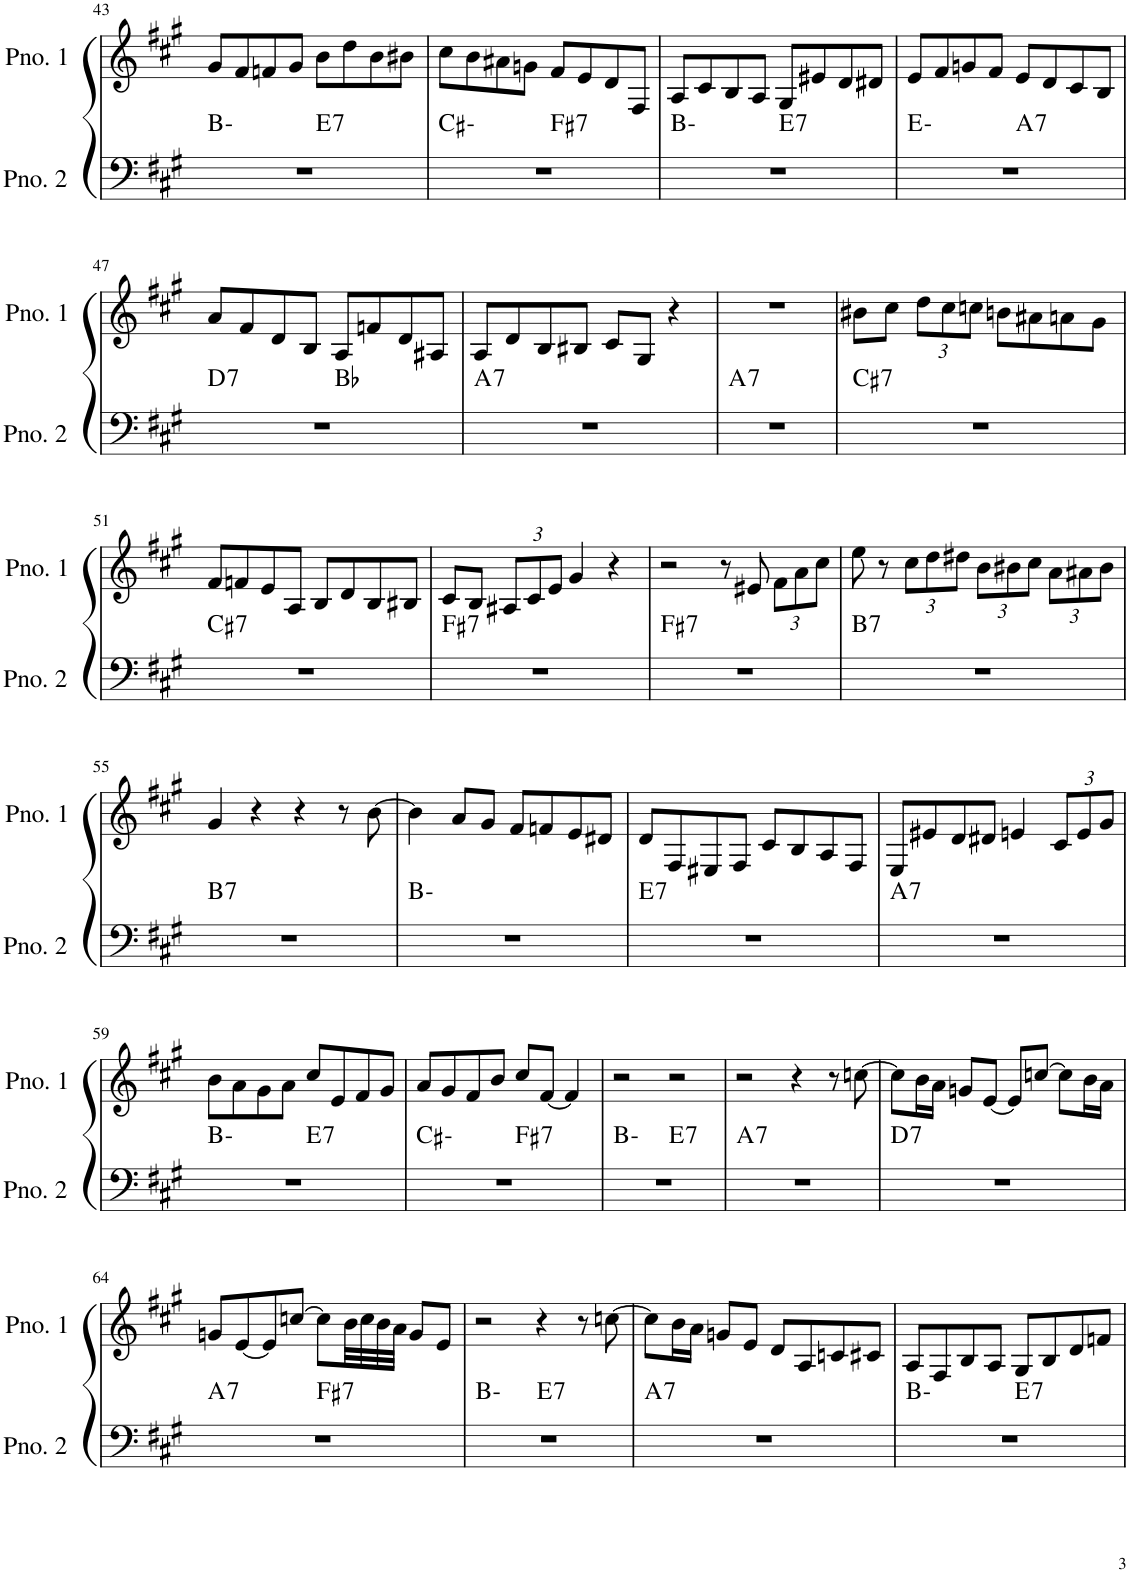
**kern	**harte	**kern
*part2	*part2	*part1
*staff2	*	*staff1
*I"ピアノ 2	*	*I"ピアノ 1
!!LO:PB:g=z
*clefF4	*	*clefG2
*k[f#c#g#]	*	*k[f#c#g#]
*M4/4	*	*M4/4
=43	=43	=43
*^	*	*
1r	2ryy	B:min	8g#/L
.	.	.	8f#/
.	.	.	8fn/
.	.	.	8g#/J
!	!	!LO:H:kt=7	!
.	2ryy	E:7	8b\L
.	.	.	8dd\
.	.	.	8b\
.	.	.	8b#X\J
=44	=44	=44	=44
1r	2ryy	C#:min	8cc#\L
.	.	.	8b\
.	.	.	8a#X\
.	.	.	8gn\J
!	!	!LO:H:kt=7	!
.	2ryy	F#:7	8f#/L
.	.	.	8e/
.	.	.	8d/
.	.	.	8F#/J
=45	=45	=45	=45
1r	2ryy	B:min	8A/L
.	.	.	8c#/
.	.	.	8B/
.	.	.	8A/J
!	!	!LO:H:kt=7	!
.	2ryy	E:7	8G#/L
.	.	.	8e#X/
.	.	.	8d/
.	.	.	8d#X/J
=46	=46	=46	=46
1r	2ryy	E:min	8e/L
.	.	.	8f#/
.	.	.	8gn/
.	.	.	8f#/J
!	!	!LO:H:kt=7	!
.	2ryy	A:7	8e/L
.	.	.	8d/
.	.	.	8c#/
.	.	.	8B/J
!!LO:LB:g=z
=47	=47	=47	=47
!	!	!LO:H:kt=7	!
1r	2ryy	D:7	8a/L
.	.	.	8f#/
.	.	.	8d/
.	.	.	8B/J
.	2ryy	Bb:maj	8A/L
.	.	.	8fn/
.	.	.	8d/
.	.	.	8A#X/J
=48	=48	=48	=48
!	!	!LO:H:kt=7	!
*v	*v	*	*
1r	A:7	8A/L
.	.	8d/
.	.	8B/
.	.	8B#X/J
.	.	8c#/L
.	.	8G#/J
.	.	4r
=49	=49	=49
!	!LO:H:kt=7	!
1r	A:7	1r
=50	=50	=50
!	!LO:H:kt=7	!
1r	C#:7	8b#X\L
.	.	8cc#\J
*	*	*Xbrackettup
.	.	12dd\L
.	.	12cc#\
.	.	12ccn\J
.	.	8bn\L
.	.	8a#X\
.	.	8an\
.	.	8g#\J
!!LO:LB:g=z
=51	=51	=51
!	!LO:H:kt=7	!
1r	C#:7	8f#/L
.	.	8fn/
.	.	8e/
.	.	8A/J
.	.	8B/L
.	.	8d/
.	.	8B/
.	.	8B#X/J
=52	=52	=52
!	!LO:H:kt=7	!
1r	F#:7	8c#/L
.	.	8B/J
.	.	12A#X/L
.	.	12c#/
.	.	12e/J
.	.	4g#/
.	.	4r
=53	=53	=53
!	!LO:H:kt=7	!
1r	F#:7	2r
.	.	8r
.	.	8e#X/
.	.	12f#\L
.	.	12a\
.	.	12cc#\J
=54	=54	=54
!	!LO:H:kt=7	!
1r	B:7	8ee\
.	.	8r
.	.	12cc#\L
.	.	12dd\
.	.	12dd#X\J
.	.	12b\L
.	.	12b#X\
.	.	12cc#\J
.	.	12a\L
.	.	12a#X\
.	.	12b#\J
!!LO:LB:g=z
=55	=55	=55
!	!LO:H:kt=7	!
1r	B:7	4g#/
.	.	4r
.	.	4r
.	.	8r
.	.	[8b\
=56	=56	=56
1r	B:min	4b\]
.	.	8a/L
.	.	8g#/J
.	.	8f#/L
.	.	8fn/
.	.	8e/
.	.	8d#X/J
=57	=57	=57
!	!LO:H:kt=7	!
1r	E:7	8d/L
.	.	8F#/
.	.	8E#X/
.	.	8F#/J
.	.	8c#/L
.	.	8B/
.	.	8A/
.	.	8F#/J
=58	=58	=58
!	!LO:H:kt=7	!
1r	A:7	8E/L
.	.	8e#X/
.	.	8d/
.	.	8d#X/J
.	.	4en/
.	.	12c#/L
.	.	12e/
.	.	12g#/J
!!LO:LB:g=z
=59	=59	=59
*^	*	*
1r	2ryy	B:min	8b\L
.	.	.	8a\
.	.	.	8g#\
.	.	.	8a\J
!	!	!LO:H:kt=7	!
.	2ryy	E:7	8cc#/L
.	.	.	8e/
.	.	.	8f#/
.	.	.	8g#/J
=60	=60	=60	=60
1r	2ryy	C#:min	8a/L
.	.	.	8g#/
.	.	.	8f#/
.	.	.	8b/J
!	!	!LO:H:kt=7	!
.	2ryy	F#:7	8cc#/L
.	.	.	[8f#/J
.	.	.	4f#/]
=61	=61	=61	=61
1r	2ryy	B:min	2r
!	!	!LO:H:kt=7	!
.	2ryy	E:7	2r
=62	=62	=62	=62
!	!	!LO:H:kt=7	!
*v	*v	*	*
1r	A:7	2r
.	.	4r
.	.	8r
.	.	[8ccn\
=63	=63	=63
!	!LO:H:kt=7	!
1r	D:7	8cc\L]
.	.	16b\L
.	.	16a\JJ
.	.	8gn/L
.	.	[8e/J
.	.	8e/L]
.	.	[8ccn/J
.	.	8cc\L]
.	.	16b\L
.	.	16a\JJ
!!LO:LB:g=z
=64	=64	=64
!	!LO:H:kt=7	!
*^	*	*
1r	2ryy	A:7	8gn/L
.	.	.	[8e/
.	.	.	8e/]
.	.	.	[8ccn/J
!	!	!LO:H:kt=7	!
.	2ryy	F#:7	8cc\L]
.	.	.	32b\LL
.	.	.	32cc\
.	.	.	32b\
.	.	.	32a\JJJ
.	.	.	8g/L
.	.	.	8e/J
=65	=65	=65	=65
1r	2ryy	B:min	2r
!	!	!LO:H:kt=7	!
.	2ryy	E:7	4r
.	.	.	8r
.	.	.	[8ccn\
=66	=66	=66	=66
!	!	!LO:H:kt=7	!
*v	*v	*	*
1r	A:7	8cc\L]
.	.	16b\L
.	.	16a\JJ
.	.	8gn/L
.	.	8e/J
.	.	8d/L
.	.	8A/
.	.	8cn/
.	.	8c#X/J
=67	=67	=67
*^	*	*
1r	2ryy	B:min	8A/L
.	.	.	8F#/
.	.	.	8B/
.	.	.	8A/J
!	!	!LO:H:kt=7	!
.	2ryy	E:7	8G#/L
.	.	.	8B/
.	.	.	8d/
.	.	.	8fn/J
*v	*v	*	*
=	=	=
*-	*-	*-
